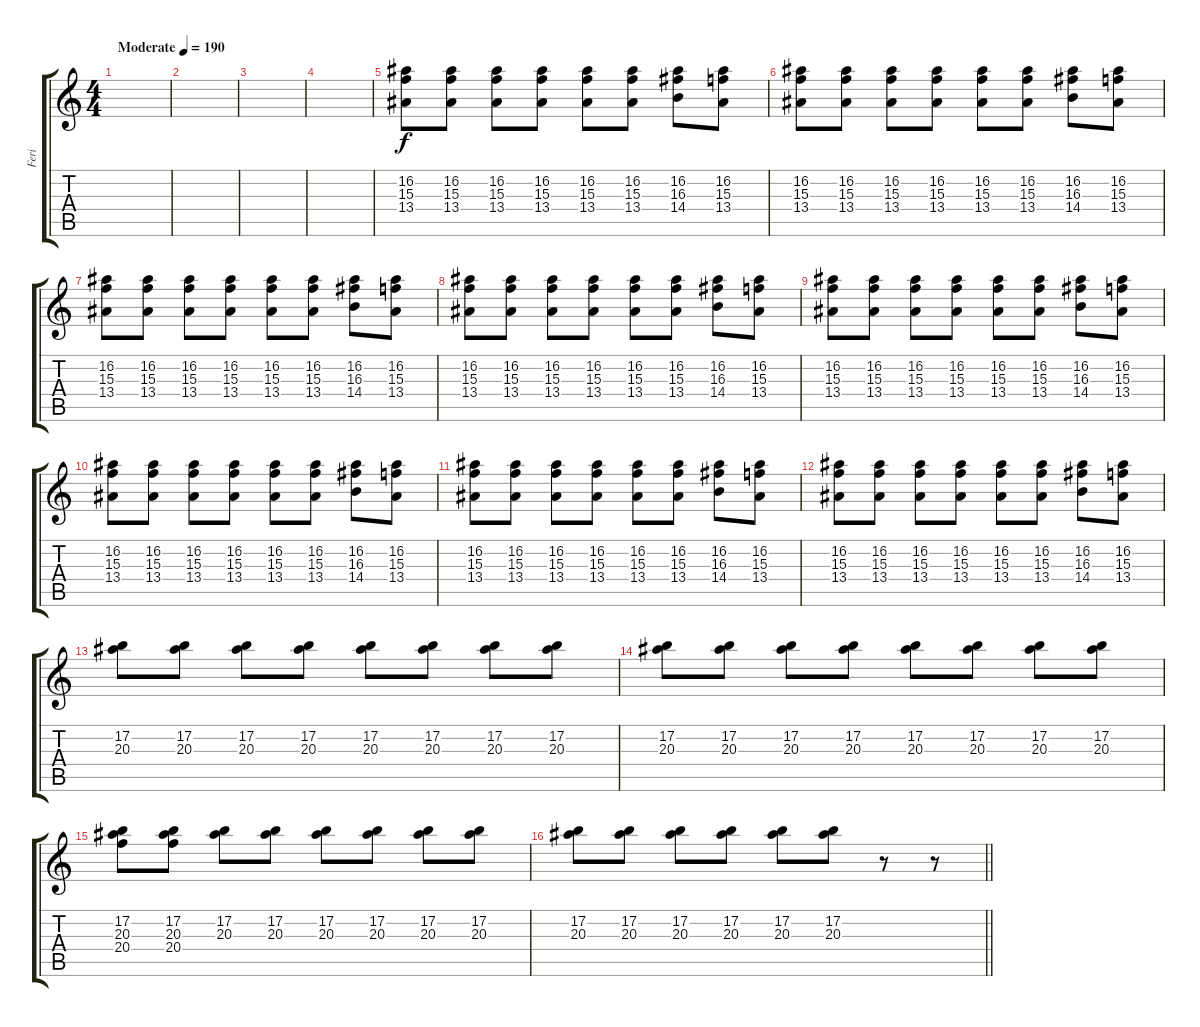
\track ("Feri" "Feri") {instrument distortionguitar}
\staff {score tabs}
\tuning (B3 Gb3 D3 A2 E2 B1) {hide}
\ts (4 4)
\tempo (190 "Moderate")
\clef g2
\ks c
|
|
|
|
(16.2 15.3 13.4).8 (16.2 15.3 13.4).8 (16.2 15.3 13.4).8 (16.2 15.3 13.4).8 (16.2 15.3 13.4).8 (16.2 15.3 13.4).8 (16.2 16.3 14.4).8 (16.2 15.3 13.4).8 |
(16.2 15.3 13.4).8 (16.2 15.3 13.4).8 (16.2 15.3 13.4).8 (16.2 15.3 13.4).8 (16.2 15.3 13.4).8 (16.2 15.3 13.4).8 (16.2 16.3 14.4).8 (16.2 15.3 13.4).8 |
(16.2 15.3 13.4).8 (16.2 15.3 13.4).8 (16.2 15.3 13.4).8 (16.2 15.3 13.4).8 (16.2 15.3 13.4).8 (16.2 15.3 13.4).8 (16.2 16.3 14.4).8 (16.2 15.3 13.4).8 |
(16.2 15.3 13.4).8 (16.2 15.3 13.4).8 (16.2 15.3 13.4).8 (16.2 15.3 13.4).8 (16.2 15.3 13.4).8 (16.2 15.3 13.4).8 (16.2 16.3 14.4).8 (16.2 15.3 13.4).8 |
(16.2 15.3 13.4).8 (16.2 15.3 13.4).8 (16.2 15.3 13.4).8 (16.2 15.3 13.4).8 (16.2 15.3 13.4).8 (16.2 15.3 13.4).8 (16.2 16.3 14.4).8 (16.2 15.3 13.4).8 |
(16.2 15.3 13.4).8 (16.2 15.3 13.4).8 (16.2 15.3 13.4).8 (16.2 15.3 13.4).8 (16.2 15.3 13.4).8 (16.2 15.3 13.4).8 (16.2 16.3 14.4).8 (16.2 15.3 13.4).8 |
(16.2 15.3 13.4).8 (16.2 15.3 13.4).8 (16.2 15.3 13.4).8 (16.2 15.3 13.4).8 (16.2 15.3 13.4).8 (16.2 15.3 13.4).8 (16.2 16.3 14.4).8 (16.2 15.3 13.4).8 |
(16.2 15.3 13.4).8 (16.2 15.3 13.4).8 (16.2 15.3 13.4).8 (16.2 15.3 13.4).8 (16.2 15.3 13.4).8 (16.2 15.3 13.4).8 (16.2 16.3 14.4).8 (16.2 15.3 13.4).8 |
(17.2 20.3).8 (17.2 20.3).8 (17.2 20.3).8 (17.2 20.3).8 (17.2 20.3).8 (17.2 20.3).8 (17.2 20.3).8 (17.2 20.3).8 |
(17.2 20.3).8 (17.2 20.3).8 (17.2 20.3).8 (17.2 20.3).8 (17.2 20.3).8 (17.2 20.3).8 (17.2 20.3).8 (17.2 20.3).8 |
(17.2 20.3 20.4).8 (17.2 20.3 20.4).8 (17.2 20.3).8 (17.2 20.3).8 (17.2 20.3).8 (17.2 20.3).8 (17.2 20.3).8 (17.2 20.3).8 |
\barLineRight lightlight
(17.2 20.3).8 (17.2 20.3).8 (17.2 20.3).8 (17.2 20.3).8 (17.2 20.3).8 (17.2 20.3).8 r.8 r.8
